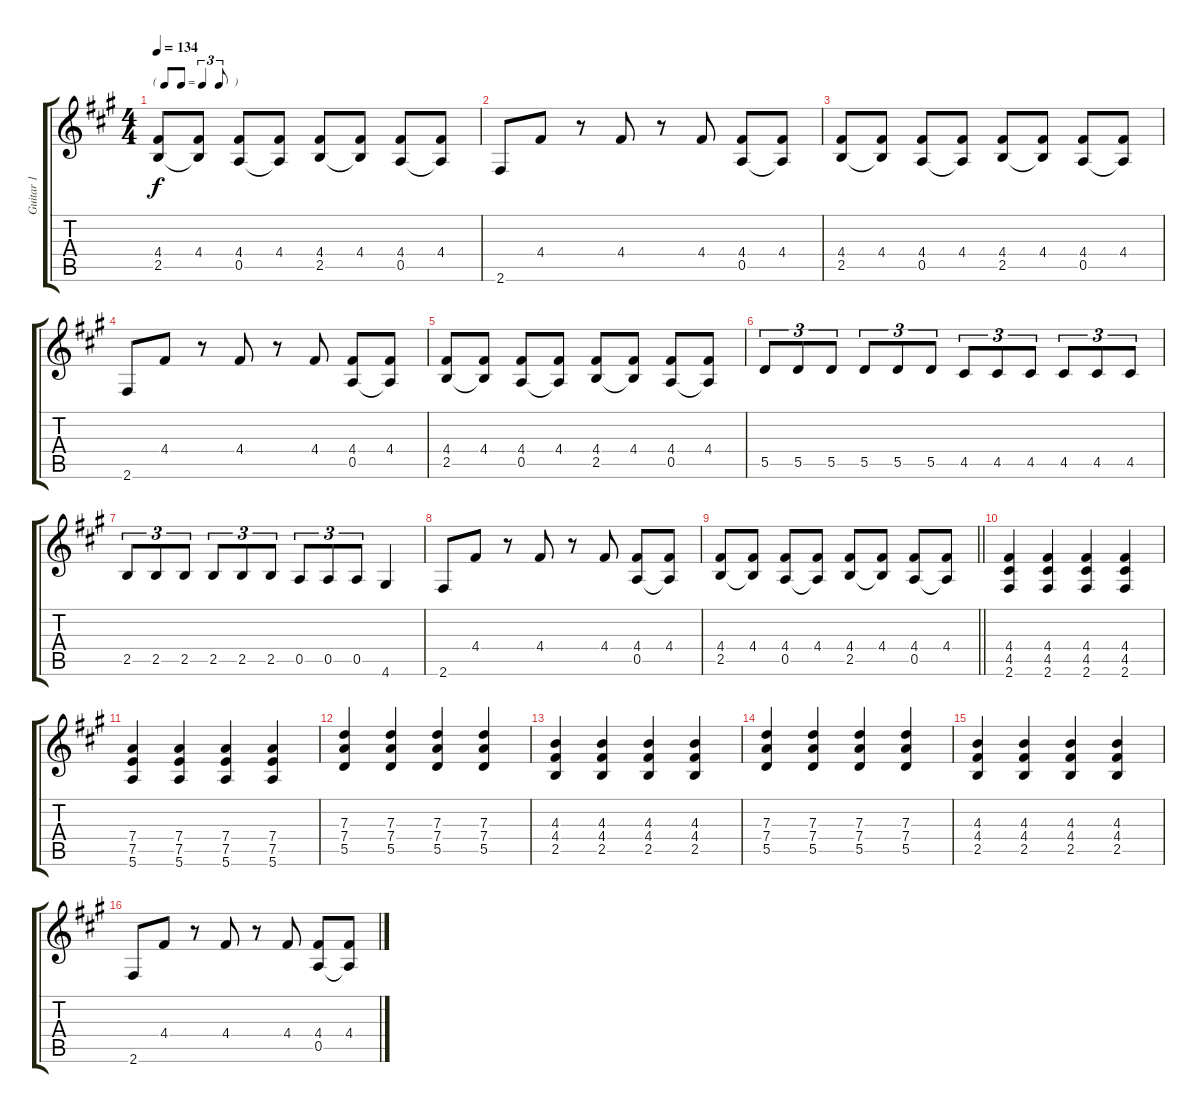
\track ("Guitar 1" "Guitar 1") {instrument overdrivenguitar}
\staff {score tabs}
\tuning (E4 B3 G3 D3 A2 E2) {hide}
\ts (4 4)
\tf triplet8th
\tempo 134
\clef g2
\ks f#minor
(4.4 2.5).8{dy f} (4.4 2.5{t}).8 (4.4 0.5).8 (4.4 0.5{t}).8 (4.4 2.5).8 (4.4 2.5{t}).8 (4.4 0.5).8 (4.4 0.5{t}).8 |
2.6.8 4.4.8 r.8 4.4.8 r.8 4.4.8 (4.4 0.5).8 (4.4 0.5{t}).8 |
(4.4 2.5).8 (4.4 2.5{t}).8 (4.4 0.5).8 (4.4 0.5{t}).8 (4.4 2.5).8 (4.4 2.5{t}).8 (4.4 0.5).8 (4.4 0.5{t}).8 |
2.6.8 4.4.8 r.8 4.4.8 r.8 4.4.8 (4.4 0.5).8 (4.4 0.5{t}).8 |
(4.4 2.5).8 (4.4 2.5{t}).8 (4.4 0.5).8 (4.4 0.5{t}).8 (4.4 2.5).8 (4.4 2.5{t}).8 (4.4 0.5).8 (4.4 0.5{t}).8 |
5.5.8{tu (3 2)} 5.5.8{tu (3 2)} 5.5.8{tu (3 2)} 5.5.8{tu (3 2)} 5.5.8{tu (3 2)} 5.5.8{tu (3 2)} 4.5.8{tu (3 2)} 4.5.8{tu (3 2)} 4.5.8{tu (3 2)} 4.5.8{tu (3 2)} 4.5.8{tu (3 2)} 4.5.8{tu (3 2)} |
2.5.8{tu (3 2)} 2.5.8{tu (3 2)} 2.5.8{tu (3 2)} 2.5.8{tu (3 2)} 2.5.8{tu (3 2)} 2.5.8{tu (3 2)} 0.5.8{tu (3 2)} 0.5.8{tu (3 2)} 0.5.8{tu (3 2)} 4.6.4 |
2.6.8 4.4.8 r.8 4.4.8 r.8 4.4.8 (4.4 0.5).8 (4.4 0.5{t}).8 |
\barLineRight lightlight
(4.4 2.5).8 (4.4 2.5{t}).8 (4.4 0.5).8 (4.4 0.5{t}).8 (4.4 2.5).8 (4.4 2.5{t}).8 (4.4 0.5).8 (4.4 0.5{t}).8 |
(4.4 4.5 2.6).4 (4.4 4.5 2.6).4 (4.4 4.5 2.6).4 (4.4 4.5 2.6).4 |
(7.4 7.5 5.6).4 (7.4 7.5 5.6).4 (7.4 7.5 5.6).4 (7.4 7.5 5.6).4 |
(7.3 7.4 5.5).4 (7.3 7.4 5.5).4 (7.3 7.4 5.5).4 (7.3 7.4 5.5).4 |
(4.3 4.4 2.5).4 (4.3 4.4 2.5).4 (4.3 4.4 2.5).4 (4.3 4.4 2.5).4 |
(7.3 7.4 5.5).4 (7.3 7.4 5.5).4 (7.3 7.4 5.5).4 (7.3 7.4 5.5).4 |
(4.3 4.4 2.5).4 (4.3 4.4 2.5).4 (4.3 4.4 2.5).4 (4.3 4.4 2.5).4 |
2.6.8 4.4.8 r.8 4.4.8 r.8 4.4.8 (4.4 0.5).8 (4.4 0.5{t}).8
